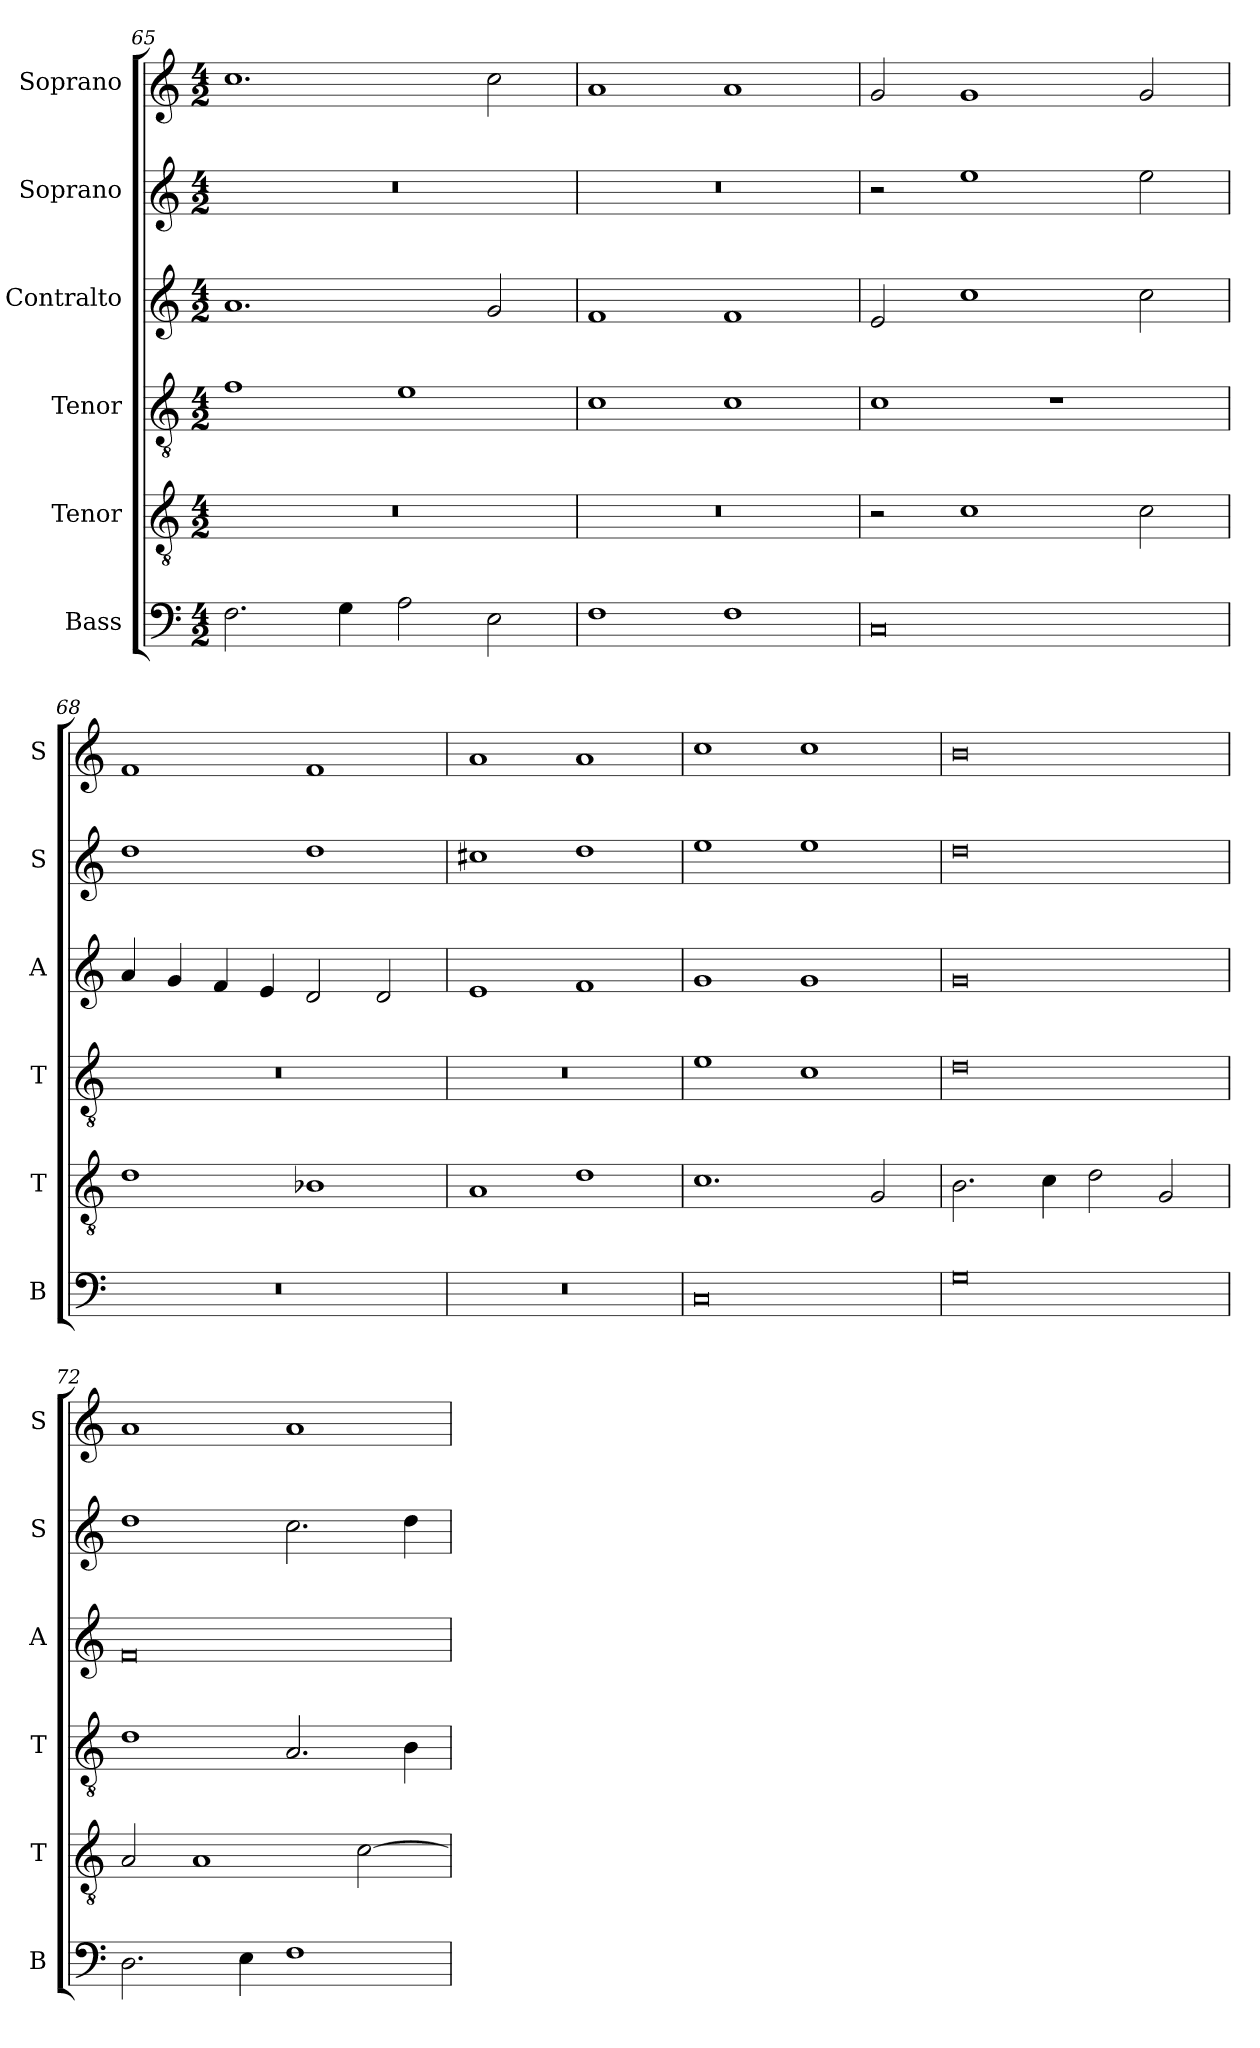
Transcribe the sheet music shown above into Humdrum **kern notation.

**kern	**kern	**kern	**kern	**kern	**kern
*part6	*part5	*part4	*part3	*part2	*part1
*staff6	*staff5	*staff4	*staff3	*staff2	*staff1
*I"Bass	*I"Tenor	*I"Tenor	*I"Contralto	*I"Soprano	*I"Soprano
*I'B	*I'T	*I'T	*I'A	*I'S	*I'S
*clefF4	*clefGv2	*clefGv2	*clefG2	*clefG2	*clefG2
*k[]	*k[]	*k[]	*k[]	*k[]	*k[]
*G:mix	*G:mix	*G:mix	*G:mix	*G:mix	*G:mix
*M4/2	*M4/2	*M4/2	*M4/2	*M4/2	*M4/2
=65	=65	=65	=65	=65	=65
2.F	0r	1f	1.a	0r	1.cc
4G	.	.	.	.	.
2A	.	1e	.	.	.
2E	.	.	2g	.	2cc
=66	=66	=66	=66	=66	=66
1F	0r	1c	1f	0r	1a
1F	.	1c	1f	.	1a
=67	=67	=67	=67	=67	=67
0C	2r	1c	2e	2r	2g
.	1c	.	1cc	1ee	1g
.	.	1r	.	.	.
.	2c	.	2cc	2ee	2g
=68	=68	=68	=68	=68	=68
0r	1d	0r	4a	1dd	1f
.	.	.	4g	.	.
.	.	.	4f	.	.
.	.	.	4e	.	.
.	1B-X	.	2d	1dd	1f
.	.	.	2d	.	.
=69	=69	=69	=69	=69	=69
0r	1A	0r	1e	1cc#X	1a
.	1d	.	1f	1dd	1a
=70	=70	=70	=70	=70	=70
0C	1.c	1e	1g	1ee	1cc
.	.	1c	1g	1ee	1cc
.	2G	.	.	.	.
=71	=71	=71	=71	=71	=71
0G	2.B	0d	0g	0dd	0b
.	4c	.	.	.	.
.	2d	.	.	.	.
.	2G	.	.	.	.
=72	=72	=72	=72	=72	=72
2.D	2A	1d	0f	1dd	1a
.	1A	.	.	.	.
4E	.	.	.	.	.
1F	.	2.A	.	2.cc	1a
.	[2c	.	.	.	.
.	.	4B	.	4dd	.
=	=	=	=	=	=
*-	*-	*-	*-	*-	*-
